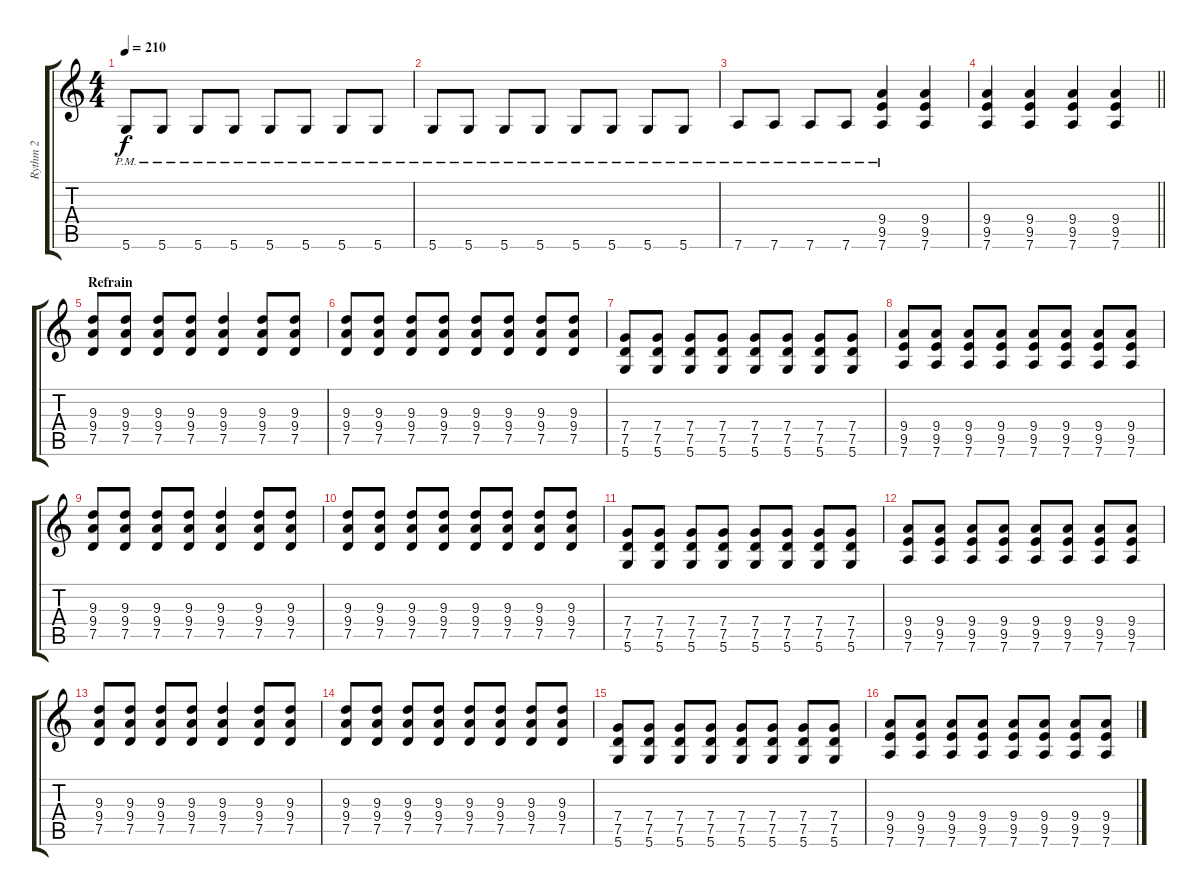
\track ("Rythm 2" "Rythm 2") {instrument distortionguitar}
\staff {score tabs}
\tuning (D4 A3 F3 C3 G2 D2) {hide}
\ts (4 4)
\tempo 210
\clef g2
\ks c
5.6{pm}.8{dy f} 5.6{pm}.8 5.6{pm}.8 5.6{pm}.8 5.6{pm}.8 5.6{pm}.8 5.6{pm}.8 5.6{pm}.8 |
5.6{pm}.8 5.6{pm}.8 5.6{pm}.8 5.6{pm}.8 5.6{pm}.8 5.6{pm}.8 5.6{pm}.8 5.6{pm}.8 |
7.6{pm}.8 7.6{pm}.8 7.6{pm}.8 7.6{pm}.8 (9.4 9.5 7.6{pm}).4 (9.4 9.5 7.6).4 |
\barLineRight lightlight
(9.4 9.5 7.6).4 (9.4 9.5 7.6).4 (9.4 9.5 7.6).4 (9.4 9.5 7.6).4 |
\section ("" "Refrain")
(9.3 9.4 7.5).8 (9.3 9.4 7.5).8 (9.3 9.4 7.5).8 (9.3 9.4 7.5).8 (9.3 9.4 7.5).4 (9.3 9.4 7.5).8 (9.3 9.4 7.5).8 |
(9.3 9.4 7.5).8 (9.3 9.4 7.5).8 (9.3 9.4 7.5).8 (9.3 9.4 7.5).8 (9.3 9.4 7.5).8 (9.3 9.4 7.5).8 (9.3 9.4 7.5).8 (9.3 9.4 7.5).8 |
(7.4 7.5 5.6).8 (7.4 7.5 5.6).8 (7.4 7.5 5.6).8 (7.4 7.5 5.6).8 (7.4 7.5 5.6).8 (7.4 7.5 5.6).8 (7.4 7.5 5.6).8 (7.4 7.5 5.6).8 |
(9.4 9.5 7.6).8 (9.4 9.5 7.6).8 (9.4 9.5 7.6).8 (9.4 9.5 7.6).8 (9.4 9.5 7.6).8 (9.4 9.5 7.6).8 (9.4 9.5 7.6).8 (9.4 9.5 7.6).8 |
(9.3 9.4 7.5).8 (9.3 9.4 7.5).8 (9.3 9.4 7.5).8 (9.3 9.4 7.5).8 (9.3 9.4 7.5).4 (9.3 9.4 7.5).8 (9.3 9.4 7.5).8 |
(9.3 9.4 7.5).8 (9.3 9.4 7.5).8 (9.3 9.4 7.5).8 (9.3 9.4 7.5).8 (9.3 9.4 7.5).8 (9.3 9.4 7.5).8 (9.3 9.4 7.5).8 (9.3 9.4 7.5).8 |
(7.4 7.5 5.6).8 (7.4 7.5 5.6).8 (7.4 7.5 5.6).8 (7.4 7.5 5.6).8 (7.4 7.5 5.6).8 (7.4 7.5 5.6).8 (7.4 7.5 5.6).8 (7.4 7.5 5.6).8 |
(9.4 9.5 7.6).8 (9.4 9.5 7.6).8 (9.4 9.5 7.6).8 (9.4 9.5 7.6).8 (9.4 9.5 7.6).8 (9.4 9.5 7.6).8 (9.4 9.5 7.6).8 (9.4 9.5 7.6).8 |
(9.3 9.4 7.5).8 (9.3 9.4 7.5).8 (9.3 9.4 7.5).8 (9.3 9.4 7.5).8 (9.3 9.4 7.5).4 (9.3 9.4 7.5).8 (9.3 9.4 7.5).8 |
(9.3 9.4 7.5).8 (9.3 9.4 7.5).8 (9.3 9.4 7.5).8 (9.3 9.4 7.5).8 (9.3 9.4 7.5).8 (9.3 9.4 7.5).8 (9.3 9.4 7.5).8 (9.3 9.4 7.5).8 |
(7.4 7.5 5.6).8 (7.4 7.5 5.6).8 (7.4 7.5 5.6).8 (7.4 7.5 5.6).8 (7.4 7.5 5.6).8 (7.4 7.5 5.6).8 (7.4 7.5 5.6).8 (7.4 7.5 5.6).8 |
(9.4 9.5 7.6).8 (9.4 9.5 7.6).8 (9.4 9.5 7.6).8 (9.4 9.5 7.6).8 (9.4 9.5 7.6).8 (9.4 9.5 7.6).8 (9.4 9.5 7.6).8 (9.4 9.5 7.6).8
